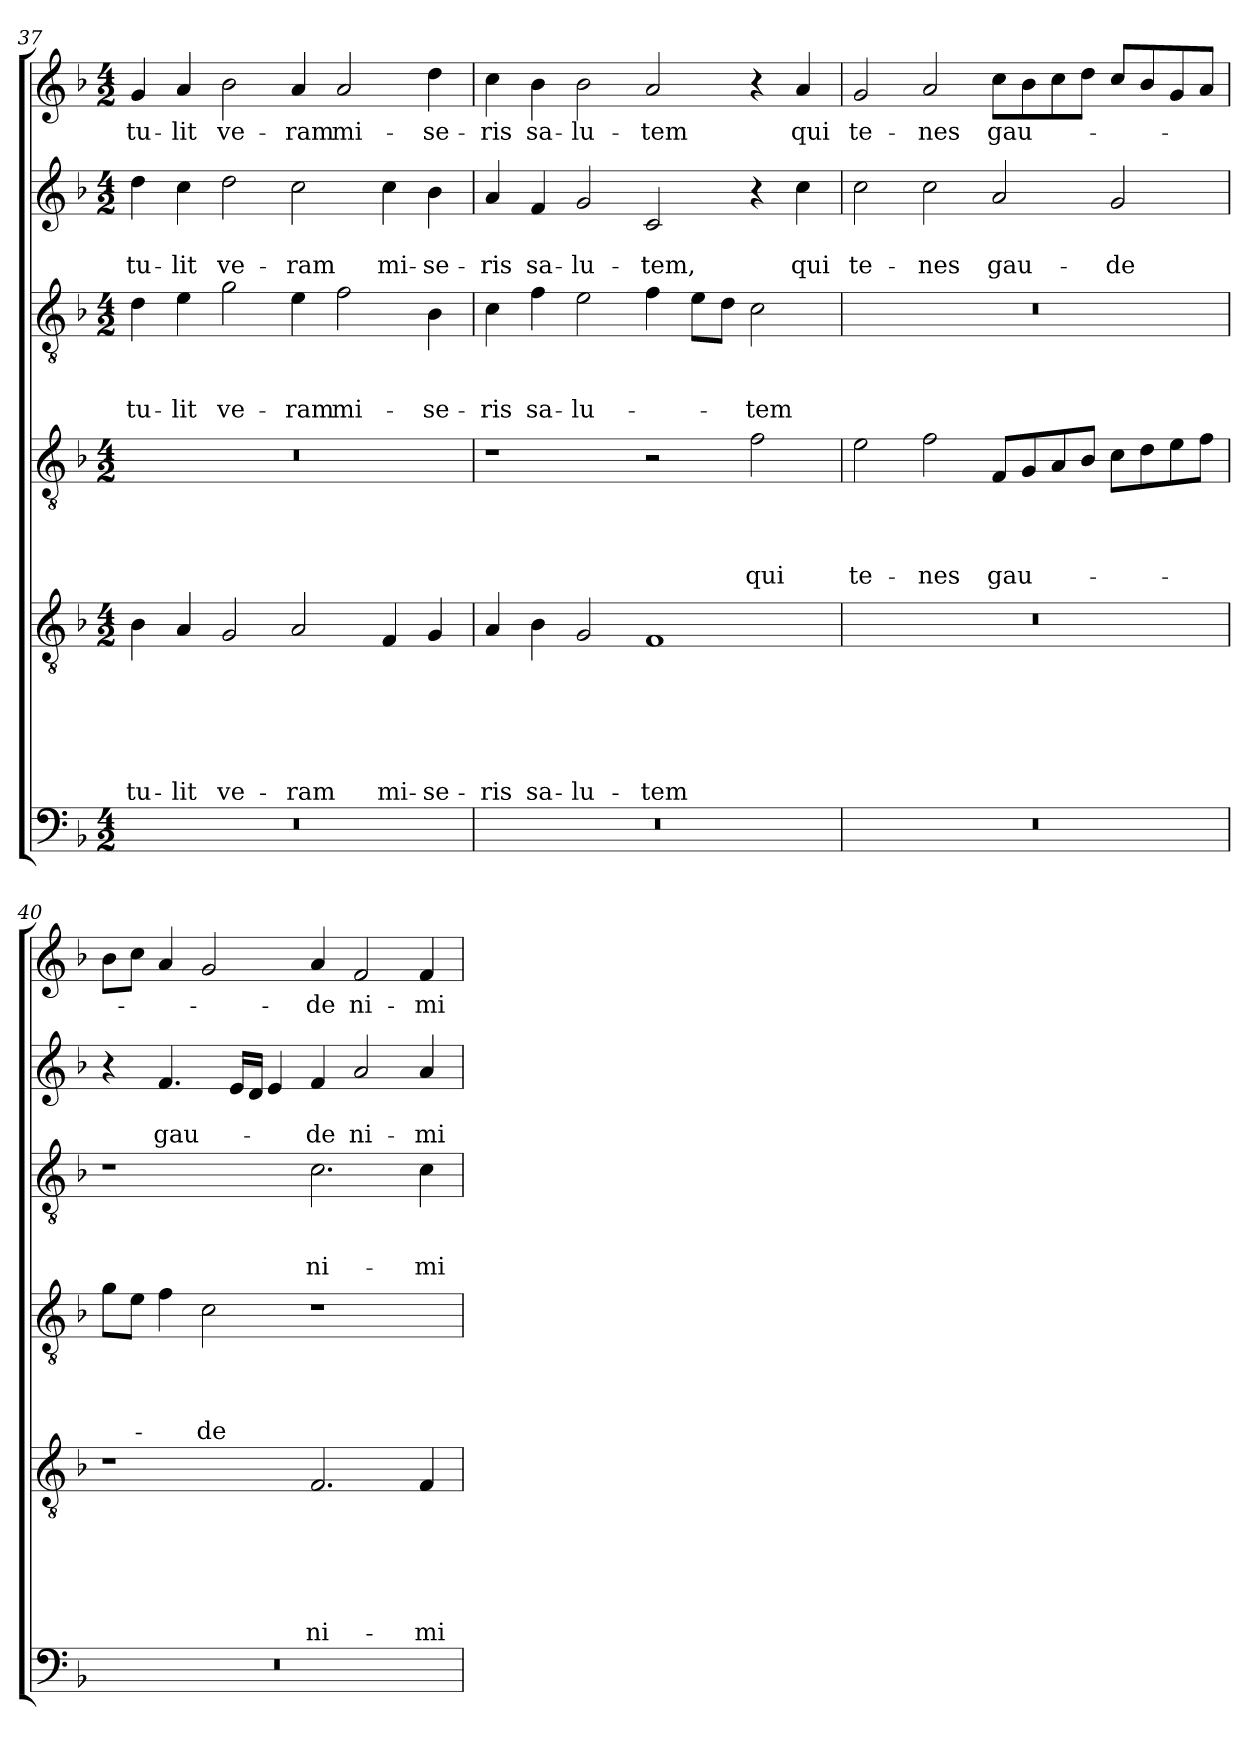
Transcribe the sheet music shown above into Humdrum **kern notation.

**kern	**kern	**text	**text	**text	**text	**text	**text	**kern	**text	**text	**text	**text	**kern	**text	**text	**text	**kern	**text	**text	**kern	**text
*part6	*part5	*part5	*part5	*part5	*part5	*part5	*part5	*part4	*part4	*part4	*part4	*part4	*part3	*part3	*part3	*part3	*part2	*part2	*part2	*part1	*part1
*staff6	*staff5	*staff5	*staff5	*staff5	*staff5	*staff5	*staff5	*staff4	*staff4	*staff4	*staff4	*staff4	*staff3	*staff3	*staff3	*staff3	*staff2	*staff2	*staff2	*staff1	*staff1
!!LO:LB:g=z
*clefF4	*clefGv2	*	*	*	*	*	*	*clefGv2	*	*	*	*	*clefGv2	*	*	*	*clefG2	*	*	*clefG2	*
*k[b-]	*k[b-]	*	*	*	*	*	*	*k[b-]	*	*	*	*	*k[b-]	*	*	*	*k[b-]	*	*	*k[b-]	*
*d:	*d:	*	*	*	*	*	*	*d:	*	*	*	*	*d:	*	*	*	*d:	*	*	*d:	*
*M4/2	*M4/2	*	*	*	*	*	*	*M4/2	*	*	*	*	*M4/2	*	*	*	*M4/2	*	*	*M4/2	*
=37	=37	=37	=37	=37	=37	=37	=37	=37	=37	=37	=37	=37	=37	=37	=37	=37	=37	=37	=37	=37	=37
!	!	!	!	!	!	!	!LO:LY:b	!	!	!	!	!	!	!	!	!LO:LY:b	!	!	!LO:LY:b	!	!LO:LY:b
0r	4B-\	.	.	.	.	.	-tu-	0r	.	.	.	.	4d\	.	.	-tu-	4dd\	.	-tu-	4g/	-tu-
!	!	!	!	!	!	!	!LO:LY:b	!	!	!	!	!	!	!	!	!LO:LY:b	!	!	!LO:LY:b	!	!LO:LY:b
.	4A/	.	.	.	.	.	-lit	.	.	.	.	.	4e\	.	.	-lit	4cc\	.	-lit	4a/	-lit
!	!	!	!	!	!	!	!LO:LY:b	!	!	!	!	!	!	!	!	!LO:LY:b	!	!	!LO:LY:b	!	!LO:LY:b
.	2G/	.	.	.	.	.	ve-	.	.	.	.	.	2g\	.	.	ve-	2dd\	.	ve-	2b-\	ve-
!	!	!	!	!	!	!	!LO:LY:b	!	!	!	!	!	!	!	!	!LO:LY:b	!	!	!LO:LY:b	!	!LO:LY:b
.	2A/	.	.	.	.	.	-ram	.	.	.	.	.	4e\	.	.	-ram	2cc\	.	-ram	4a/	-ram
!	!	!	!	!	!	!	!	!	!	!	!	!	!	!	!	!LO:LY:b	!	!	!	!	!LO:LY:b
.	.	.	.	.	.	.	.	.	.	.	.	.	2f\	.	.	mi-	.	.	.	2a/	mi-
!	!	!	!	!	!	!	!LO:LY:b	!	!	!	!	!	!	!	!	!	!	!	!LO:LY:b	!	!
.	4F/	.	.	.	.	.	mi-	.	.	.	.	.	.	.	.	.	4cc\	.	mi-	.	.
!	!	!	!	!	!	!	!LO:LY:b	!	!	!	!	!	!	!	!	!LO:LY:b	!	!	!LO:LY:b	!	!LO:LY:b
.	4G/	.	.	.	.	.	-se-	.	.	.	.	.	4B-\	.	.	-se-	4b-\	.	-se-	4dd\	-se-
=38	=38	=38	=38	=38	=38	=38	=38	=38	=38	=38	=38	=38	=38	=38	=38	=38	=38	=38	=38	=38	=38
!	!	!	!	!	!	!	!LO:LY:b	!	!	!	!	!	!	!	!	!LO:LY:b	!	!	!LO:LY:b	!	!LO:LY:b
0r	4A/	.	.	.	.	.	-ris	1r	.	.	.	.	4c\	.	.	-ris	4a/	.	-ris	4cc\	-ris
!	!	!	!	!	!	!	!LO:LY:b	!	!	!	!	!	!	!	!	!LO:LY:b	!	!	!LO:LY:b	!	!LO:LY:b
.	4B-\	.	.	.	.	.	sa-	.	.	.	.	.	4f\	.	.	sa-	4f/	.	sa-	4b-\	sa-
!	!	!	!	!	!	!	!LO:LY:b	!	!	!	!	!	!	!	!	!LO:LY:b	!	!	!LO:LY:b	!	!LO:LY:b
.	2G/	.	.	.	.	.	-lu-	.	.	.	.	.	2e\	.	.	-lu-	2g/	.	-lu-	2b-\	-lu-
!	!	!	!	!	!	!	!LO:LY:b	!	!	!	!	!	!	!	!	!	!	!	!LO:LY:b	!	!LO:LY:b
.	1F	.	.	.	.	.	-tem	2r	.	.	.	.	4f\	.	.	.	2c/	.	-tem,	2a/	-tem
.	.	.	.	.	.	.	.	.	.	.	.	.	8e\L	.	.	.	.	.	.	.	.
.	.	.	.	.	.	.	.	.	.	.	.	.	8d\J	.	.	.	.	.	.	.	.
!	!	!	!	!	!	!	!	!	!	!	!	!LO:LY:b	!	!	!	!LO:LY:b	!	!	!	!	!
.	.	.	.	.	.	.	.	2f\	.	.	.	qui	2c\	.	.	-tem	4r	.	.	4r	.
!	!	!	!	!	!	!	!	!	!	!	!	!	!	!	!	!	!	!	!LO:LY:b	!	!LO:LY:b
.	.	.	.	.	.	.	.	.	.	.	.	.	.	.	.	.	4cc\	.	qui	4a/	qui
=39	=39	=39	=39	=39	=39	=39	=39	=39	=39	=39	=39	=39	=39	=39	=39	=39	=39	=39	=39	=39	=39
!	!	!	!	!	!	!	!	!	!	!	!	!LO:LY:b	!	!	!	!	!	!	!LO:LY:b	!	!LO:LY:b
0r	0r	.	.	.	.	.	.	2e\	.	.	.	te-	0r	.	.	.	2cc\	.	te-	2g/	te-
!	!	!	!	!	!	!	!	!	!	!	!	!LO:LY:b	!	!	!	!	!	!	!LO:LY:b	!	!LO:LY:b
.	.	.	.	.	.	.	.	2f\	.	.	.	-nes	.	.	.	.	2cc\	.	-nes	2a/	-nes
!	!	!	!	!	!	!	!	!	!	!	!	!LO:LY:b	!	!	!	!	!	!	!LO:LY:b	!	!LO:LY:b
.	.	.	.	.	.	.	.	8F/L	.	.	.	gau-	.	.	.	.	2a/	.	gau-	8cc\L	gau-
.	.	.	.	.	.	.	.	8G/	.	.	.	.	.	.	.	.	.	.	.	8b-\	.
.	.	.	.	.	.	.	.	8A/	.	.	.	.	.	.	.	.	.	.	.	8cc\	.
.	.	.	.	.	.	.	.	8B-/J	.	.	.	.	.	.	.	.	.	.	.	8dd\J	.
!	!	!	!	!	!	!	!	!	!	!	!	!	!	!	!	!	!	!	!LO:LY:b	!	!
.	.	.	.	.	.	.	.	8c\L	.	.	.	.	.	.	.	.	2g/	.	-de	8cc/L	.
.	.	.	.	.	.	.	.	8d\	.	.	.	.	.	.	.	.	.	.	.	8b-/	.
.	.	.	.	.	.	.	.	8e\	.	.	.	.	.	.	.	.	.	.	.	8g/	.
.	.	.	.	.	.	.	.	8f\J	.	.	.	.	.	.	.	.	.	.	.	8a/J	.
=40	=40	=40	=40	=40	=40	=40	=40	=40	=40	=40	=40	=40	=40	=40	=40	=40	=40	=40	=40	=40	=40
0r	1r	.	.	.	.	.	.	8g\L	.	.	.	.	1r	.	.	.	4r	.	.	8b-\L	.
.	.	.	.	.	.	.	.	8e\J	.	.	.	.	.	.	.	.	.	.	.	8cc\J	.
!	!	!	!	!	!	!	!	!	!	!	!	!	!	!	!	!	!	!	!LO:LY:b	!	!
.	.	.	.	.	.	.	.	4f\	.	.	.	.	.	.	.	.	4.f/	.	gau-	4a/	.
!	!	!	!	!	!	!	!	!	!	!	!	!LO:LY:b	!	!	!	!	!	!	!	!	!
.	.	.	.	.	.	.	.	2c\	.	.	.	-de	.	.	.	.	.	.	.	2g/	.
.	.	.	.	.	.	.	.	.	.	.	.	.	.	.	.	.	16e/LL	.	.	.	.
.	.	.	.	.	.	.	.	.	.	.	.	.	.	.	.	.	16d/JJ	.	.	.	.
.	.	.	.	.	.	.	.	.	.	.	.	.	.	.	.	.	4e/	.	.	.	.
!	!	!	!	!	!	!	!LO:LY:b	!	!	!	!	!	!	!	!	!LO:LY:b	!	!	!LO:LY:b	!	!LO:LY:b
.	2.F/	.	.	.	.	.	ni-	1r	.	.	.	.	2.c\	.	.	ni-	4f/	.	-de	4a/	-de
!	!	!	!	!	!	!	!	!	!	!	!	!	!	!	!	!	!	!	!LO:LY:b	!	!LO:LY:b
.	.	.	.	.	.	.	.	.	.	.	.	.	.	.	.	.	2a/	.	ni-	2f/	ni-
!	!	!	!	!	!	!	!LO:LY:b	!	!	!	!	!	!	!	!	!LO:LY:b	!	!	!LO:LY:b	!	!LO:LY:b
.	4F/	.	.	.	.	.	-mi-	.	.	.	.	.	4c\	.	.	-mi-	4a/	.	-mi-	4f/	-mi-
=	=	=	=	=	=	=	=	=	=	=	=	=	=	=	=	=	=	=	=	=	=
*-	*-	*-	*-	*-	*-	*-	*-	*-	*-	*-	*-	*-	*-	*-	*-	*-	*-	*-	*-	*-	*-
